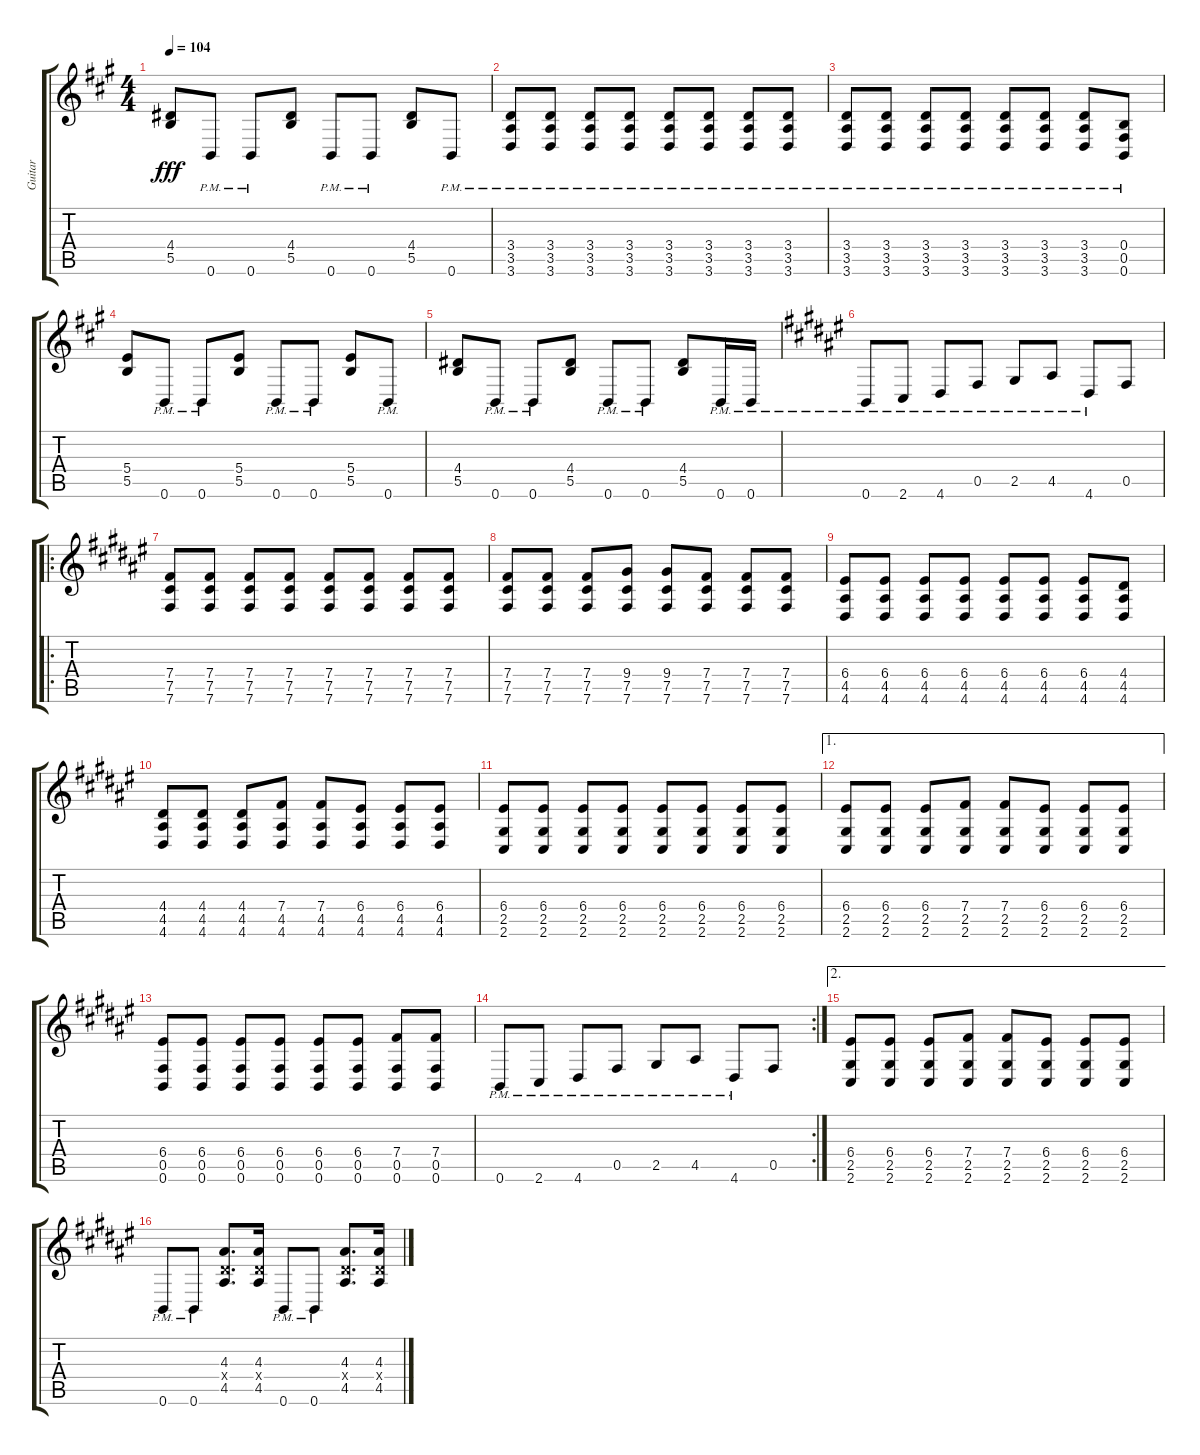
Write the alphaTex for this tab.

\track ("Guitar" "Guitar") {instrument distortionguitar}
\staff {score tabs}
\tuning (Eb4 B3 Gb3 B2 Gb2 B1) {hide}
\ts (4 4)
\tempo 104
\clef g2
\ks f#minor
(4.4 5.5).8{dy fff} 0.6{pm}.8 0.6{pm}.8 (4.4 5.5).8 0.6{pm}.8 0.6{pm}.8 (4.4 5.5).8 0.6{pm}.8 |
(3.4{pm} 3.5{pm} 3.6{pm}).8 (3.4{pm} 3.5{pm} 3.6{pm}).8 (3.4{pm} 3.5{pm} 3.6{pm}).8 (3.4{pm} 3.5{pm} 3.6{pm}).8 (3.4{pm} 3.5{pm} 3.6{pm}).8 (3.4{pm} 3.5{pm} 3.6{pm}).8 (3.4{pm} 3.5{pm} 3.6{pm}).8 (3.4{pm} 3.5{pm} 3.6{pm}).8 |
(3.4{pm} 3.5{pm} 3.6{pm}).8 (3.4{pm} 3.5{pm} 3.6{pm}).8 (3.4{pm} 3.5{pm} 3.6{pm}).8 (3.4{pm} 3.5{pm} 3.6{pm}).8 (3.4{pm} 3.5{pm} 3.6{pm}).8 (3.4{pm} 3.5{pm} 3.6{pm}).8 (3.4{pm} 3.5{pm} 3.6{pm}).8 (0.4{pm} 0.5{pm} 0.6{pm}).8 |
(5.4 5.5).8 0.6{pm}.8 0.6{pm}.8 (5.4 5.5).8 0.6{pm}.8 0.6{pm}.8 (5.4 5.5).8 0.6{pm}.8 |
(4.4 5.5).8 0.6{pm}.8 0.6{pm}.8 (4.4 5.5).8 0.6{pm}.8 0.6{pm}.8 (4.4 5.5).8 0.6{pm}.16 0.6{pm}.16 |
\ks f#
0.6{pm}.8 2.6{pm}.8 4.6{pm}.8 0.5{pm}.8 2.5{pm}.8 4.5{pm}.8 4.6{pm}.8 0.5.8 |
\ro
(7.4 7.5 7.6).8 (7.4 7.5 7.6).8 (7.4 7.5 7.6).8 (7.4 7.5 7.6).8 (7.4 7.5 7.6).8 (7.4 7.5 7.6).8 (7.4 7.5 7.6).8 (7.4 7.5 7.6).8 |
(7.4 7.5 7.6).8 (7.4 7.5 7.6).8 (7.4 7.5 7.6).8 (9.4 7.5 7.6).8 (9.4 7.5 7.6).8 (7.4 7.5 7.6).8 (7.4 7.5 7.6).8 (7.4 7.5 7.6).8 |
(6.4 4.5 4.6).8 (6.4 4.5 4.6).8 (6.4 4.5 4.6).8 (6.4 4.5 4.6).8 (6.4 4.5 4.6).8 (6.4 4.5 4.6).8 (6.4 4.5 4.6).8 (4.4 4.5 4.6).8 |
(4.4 4.5 4.6).8 (4.4 4.5 4.6).8 (4.4 4.5 4.6).8 (7.4 4.5 4.6).8 (7.4 4.5 4.6).8 (6.4 4.5 4.6).8 (6.4 4.5 4.6).8 (6.4 4.5 4.6).8 |
(6.4 2.5 2.6).8 (6.4 2.5 2.6).8 (6.4 2.5 2.6).8 (6.4 2.5 2.6).8 (6.4 2.5 2.6).8 (6.4 2.5 2.6).8 (6.4 2.5 2.6).8 (6.4 2.5 2.6).8 |
\ae 1
(6.4 2.5 2.6).8 (6.4 2.5 2.6).8 (6.4 2.5 2.6).8 (7.4 2.5 2.6).8 (7.4 2.5 2.6).8 (6.4 2.5 2.6).8 (6.4 2.5 2.6).8 (6.4 2.5 2.6).8 |
(6.4 0.5 0.6).8 (6.4 0.5 0.6).8 (6.4 0.5 0.6).8 (6.4 0.5 0.6).8 (6.4 0.5 0.6).8 (6.4 0.5 0.6).8 (7.4 0.5 0.6).8 (7.4 0.5 0.6).8 |
\rc 2
0.6{pm}.8 2.6{pm}.8 4.6{pm}.8 0.5{pm}.8 2.5{pm}.8 4.5{pm}.8 4.6{pm}.8 0.5.8 |
\ae 2
(6.4 2.5 2.6).8 (6.4 2.5 2.6).8 (6.4 2.5 2.6).8 (7.4 2.5 2.6).8 (7.4 2.5 2.6).8 (6.4 2.5 2.6).8 (6.4 2.5 2.6).8 (6.4 2.5 2.6).8 |
0.6{pm}.8 0.6{pm}.8 (4.3 4.4{x} 4.5).8{d} (4.3 4.4{x} 4.5).16 0.6{pm}.8 0.6{pm}.8 (4.3 4.4{x} 4.5).8{d} (4.3 4.4{x} 4.5).16
